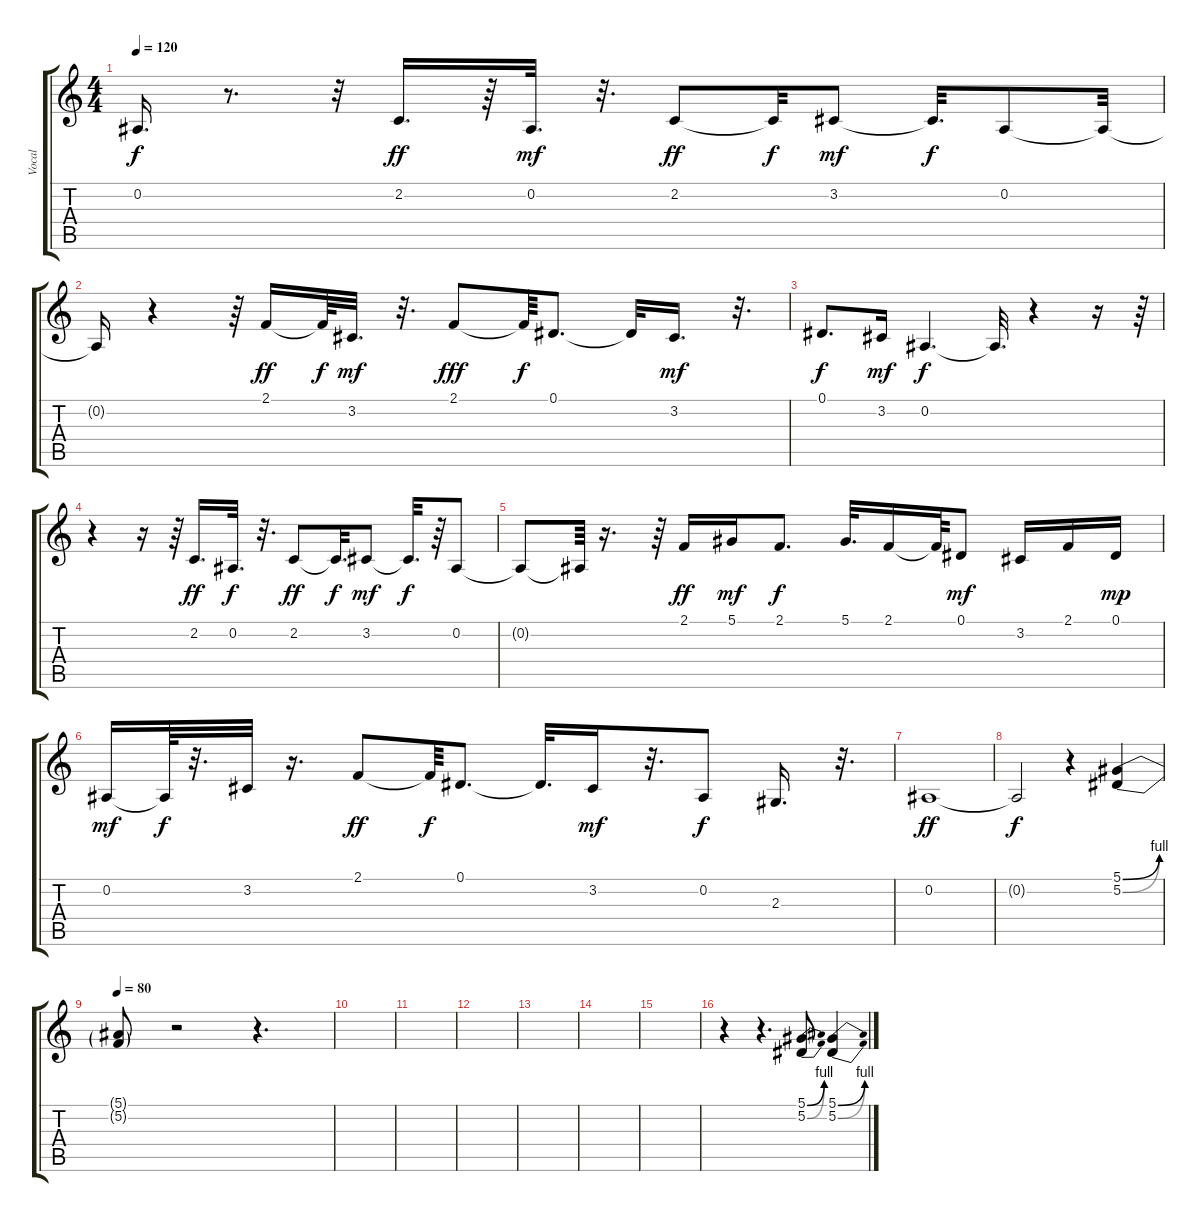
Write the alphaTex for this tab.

\track ("Vocal" "Vocal") {instrument viola}
\staff {score tabs}
\tuning (Eb4 Bb3 Gb3 Db3 Ab2 Eb2) {hide}
\ts (4 4)
\tempo 120
\clef g2
\ks c
0.2{t}.16{d dy f} r.8{d} r.32 2.2.16{d dy ff} r.64 0.2.32{d dy mf} r.32{d} 2.2.8{dy ff} 2.2{t}.32{dy f} 3.2.8{dy mf} 3.2{t}.32{d dy f} 0.2.8 0.2{t}.32 |
0.2{t}.16 r.4 r.64 2.1.16{dy ff} 2.1{t}.64{dy f} 3.2.32{d dy mf} r.32{d} 2.1.8{dy fff} 2.1{t}.64{dy f} 0.1.8{d} 0.1{t}.32 3.2.16{d dy mf} r.32{d} |
0.1.8{d dy f} 3.2.16{dy mf} 0.2.4{d dy f} 0.2{t}.32{d} r.4 r.16 r.64 |
r.4 r.16 r.64 2.2.16{d dy ff} 0.2.32{d dy f} r.32{d} 2.2.8{dy ff} 2.2{t}.32{d dy f} 3.2.8{dy mf} 3.2{t}.32{d dy f} r.64 0.2.8 |
0.2{t}.8 0.2{t}.64 r.16{d} r.64 2.1.16{dy ff} 5.1.16{dy mf} 2.1.8{d dy f} 5.1.32{d} 2.1.16 2.1{t}.64 0.1.8{dy mf} 3.2.16 2.1.16 0.1.16{dy mp} |
0.2.16{dy mf} 0.2{t}.64{dy f} r.32{d} 3.2.32 r.16{d} 2.1.8{dy ff} 2.1{t}.64{dy f} 0.1.8{d} 0.1{t}.32{d} 3.2.16{dy mf} r.32{d} 0.2.8{dy f} 2.3.16{d} r.32{d} |
0.2.1{dy ff} |
0.2{t}.2{dy f} r.4 (5.1{be (bend 0 0 60 4)} 5.2{be (bend 0 0 60 4)}).4 |
\tempo 80
(5.1{t} 5.2{t}).8 r.2 r.4{d} |
|
|
|
|
|
|
r.4 r.4{d} (5.1{be (bend 0 0 60 4)} 5.2{be (bend 0 0 60 4)}).8 (5.1{be (bend 0 0 60 4)} 5.2{be (bend 0 0 60 4)}).4
